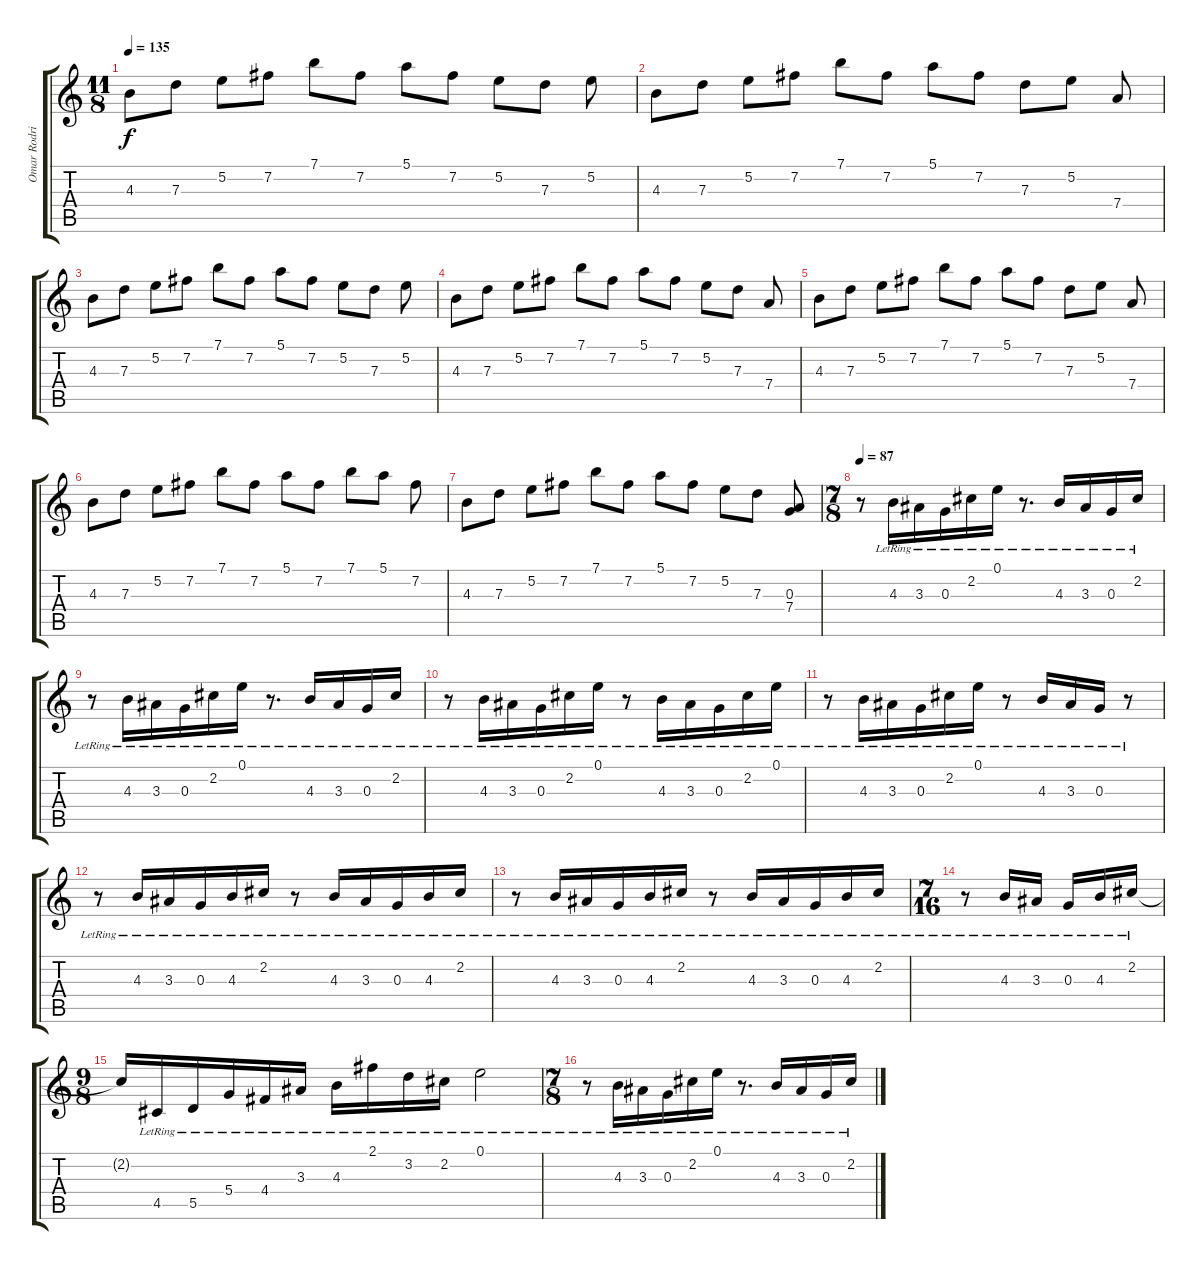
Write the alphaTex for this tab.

\track ("Omar Rodriguez-Lopez" "Omar Rodri") {instrument distortionguitar}
\staff {score tabs}
\tuning (E4 B3 G3 D3 A2 E2) {hide}
\ts (11 8)
\tempo 135
\clef g2
\ks c
4.3.8{dy f} 7.3.8 5.2.8 7.2.8 7.1.8 7.2.8 5.1.8 7.2.8 5.2.8 7.3.8 5.2.8 |
4.3.8 7.3.8 5.2.8 7.2.8 7.1.8 7.2.8 5.1.8 7.2.8 7.3.8 5.2.8 7.4.8 |
4.3.8 7.3.8 5.2.8 7.2.8 7.1.8 7.2.8 5.1.8 7.2.8 5.2.8 7.3.8 5.2.8 |
4.3.8 7.3.8 5.2.8 7.2.8 7.1.8 7.2.8 5.1.8 7.2.8 5.2.8 7.3.8 7.4.8 |
4.3.8 7.3.8 5.2.8 7.2.8 7.1.8 7.2.8 5.1.8 7.2.8 7.3.8 5.2.8 7.4.8 |
4.3.8 7.3.8 5.2.8 7.2.8 7.1.8 7.2.8 5.1.8 7.2.8 7.1.8 5.1.8 7.2.8 |
4.3.8 7.3.8 5.2.8 7.2.8 7.1.8 7.2.8 5.1.8 7.2.8 5.2.8 7.3.8 (0.3 7.4).8 |
\ts (7 8)
\tempo 87
r.8{instrument electricguitarclean} 4.3{lr}.16 3.3{lr}.16 0.3{lr}.16 2.2{lr}.16 0.1{lr}.16 r.8{d} 4.3{lr}.16 3.3{lr}.16 0.3{lr}.16 2.2{lr}.16 |
r.8 4.3{lr}.16 3.3{lr}.16 0.3{lr}.16 2.2{lr}.16 0.1{lr}.16 r.8{d} 4.3{lr}.16 3.3{lr}.16 0.3{lr}.16 2.2{lr}.16 |
r.8 4.3{lr}.16 3.3{lr}.16 0.3{lr}.16 2.2{lr}.16 0.1{lr}.16 r.8 4.3{lr}.16 3.3{lr}.16 0.3{lr}.16 2.2{lr}.16 0.1{lr}.16 |
r.8 4.3{lr}.16 3.3{lr}.16 0.3{lr}.16 2.2{lr}.16 0.1{lr}.16 r.8 4.3{lr}.16 3.3{lr}.16 0.3{lr}.16 r.8 |
r.8 4.3{lr}.16 3.3{lr}.16 0.3{lr}.16 4.3{lr}.16 2.2{lr}.16 r.8 4.3{lr}.16 3.3{lr}.16 0.3{lr}.16 4.3{lr}.16 2.2{lr}.16 |
r.8 4.3{lr}.16 3.3{lr}.16 0.3{lr}.16 4.3{lr}.16 2.2{lr}.16 r.8 4.3{lr}.16 3.3{lr}.16 0.3{lr}.16 4.3{lr}.16 2.2{lr}.16 |
\ts (7 16)
r.8 4.3{lr}.16 3.3{lr}.16 0.3{lr}.16 4.3{lr}.16 2.2{lr}.16 |
\ts (9 8)
2.2{t}.16 4.5{lr}.16 5.5{lr}.16 5.4{lr}.16 4.4{lr}.16 3.3{lr}.16 4.3{lr}.16 2.1{lr}.16 3.2{lr}.16 2.2{lr}.16 0.1{lr}.2 |
\ts (7 8)
r.8 4.3{lr}.16 3.3{lr}.16 0.3{lr}.16 2.2{lr}.16 0.1{lr}.16 r.8{d} 4.3{lr}.16 3.3{lr}.16 0.3{lr}.16 2.2{lr}.16
